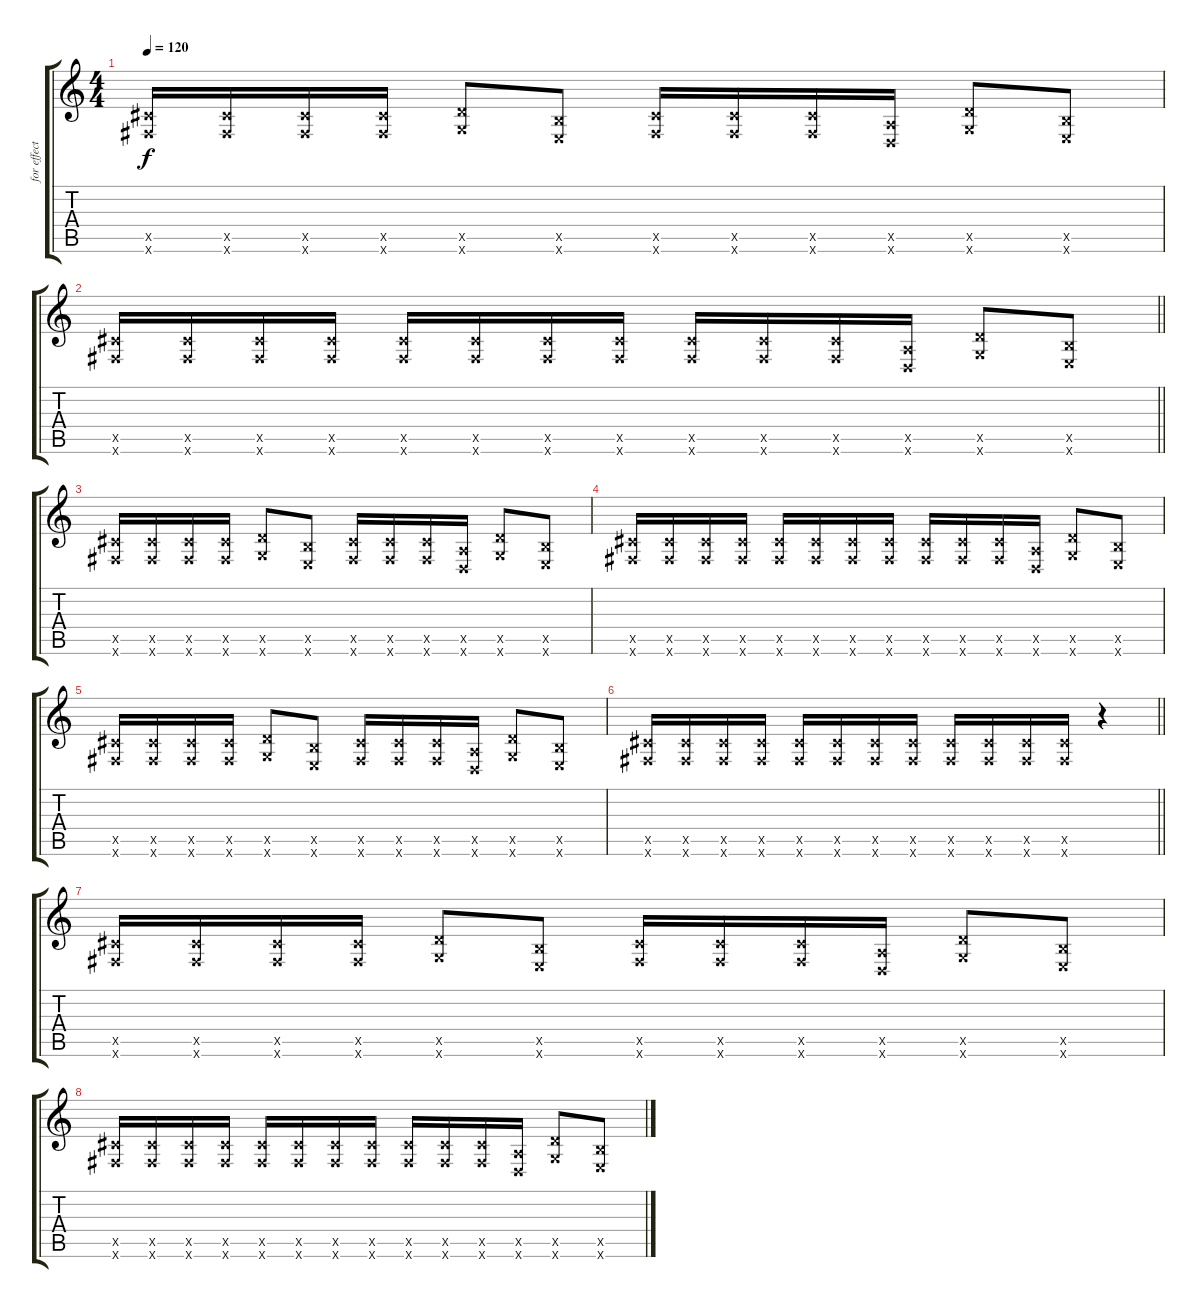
\track ("for effect" "for effect") {instrument distortionguitar}
\staff {score tabs}
\tuning (E4 B3 G3 D3 A2 D2) {hide}
\ts (4 4)
\tempo 120
\clef g2
\ks c
(4.5{x} 4.6{x}).16{dy f} (4.5{x} 4.6{x}).16 (4.5{x} 4.6{x}).16 (4.5{x} 4.6{x}).16 (5.5{x} 5.6{x}).8 (2.5{x} 2.6{x}).8 (4.5{x} 4.6{x}).16 (4.5{x} 4.6{x}).16 (4.5{x} 4.6{x}).16 (0.5{x} 0.6{x}).16 (5.5{x} 5.6{x}).8 (2.5{x} 2.6{x}).8 |
\barLineRight lightlight
(4.5{x} 4.6{x}).16 (4.5{x} 4.6{x}).16 (4.5{x} 4.6{x}).16 (4.5{x} 4.6{x}).16 (4.5{x} 4.6{x}).16 (4.5{x} 4.6{x}).16 (4.5{x} 4.6{x}).16 (4.5{x} 4.6{x}).16 (4.5{x} 4.6{x}).16 (4.5{x} 4.6{x}).16 (4.5{x} 4.6{x}).16 (0.5{x} 0.6{x}).16 (5.5{x} 5.6{x}).8 (2.5{x} 2.6{x}).8 |
(4.5{x} 4.6{x}).16 (4.5{x} 4.6{x}).16 (4.5{x} 4.6{x}).16 (4.5{x} 4.6{x}).16 (5.5{x} 5.6{x}).8 (2.5{x} 2.6{x}).8 (4.5{x} 4.6{x}).16 (4.5{x} 4.6{x}).16 (4.5{x} 4.6{x}).16 (0.5{x} 0.6{x}).16 (5.5{x} 5.6{x}).8 (2.5{x} 2.6{x}).8 |
(4.5{x} 4.6{x}).16 (4.5{x} 4.6{x}).16 (4.5{x} 4.6{x}).16 (4.5{x} 4.6{x}).16 (4.5{x} 4.6{x}).16 (4.5{x} 4.6{x}).16 (4.5{x} 4.6{x}).16 (4.5{x} 4.6{x}).16 (4.5{x} 4.6{x}).16 (4.5{x} 4.6{x}).16 (4.5{x} 4.6{x}).16 (0.5{x} 0.6{x}).16 (5.5{x} 5.6{x}).8 (2.5{x} 2.6{x}).8 |
(4.5{x} 4.6{x}).16 (4.5{x} 4.6{x}).16 (4.5{x} 4.6{x}).16 (4.5{x} 4.6{x}).16 (5.5{x} 5.6{x}).8 (2.5{x} 2.6{x}).8 (4.5{x} 4.6{x}).16 (4.5{x} 4.6{x}).16 (4.5{x} 4.6{x}).16 (0.5{x} 0.6{x}).16 (5.5{x} 5.6{x}).8 (2.5{x} 2.6{x}).8 |
\barLineRight lightlight
(4.5{x} 4.6{x}).16 (4.5{x} 4.6{x}).16 (4.5{x} 4.6{x}).16 (4.5{x} 4.6{x}).16 (4.5{x} 4.6{x}).16 (4.5{x} 4.6{x}).16 (4.5{x} 4.6{x}).16 (4.5{x} 4.6{x}).16 (4.5{x} 4.6{x}).16 (4.5{x} 4.6{x}).16 (4.5{x} 4.6{x}).16 (4.5{x} 4.6{x}).16 r.4 |
(4.5{x} 4.6{x}).16 (4.5{x} 4.6{x}).16 (4.5{x} 4.6{x}).16 (4.5{x} 4.6{x}).16 (5.5{x} 5.6{x}).8 (2.5{x} 2.6{x}).8 (4.5{x} 4.6{x}).16 (4.5{x} 4.6{x}).16 (4.5{x} 4.6{x}).16 (0.5{x} 0.6{x}).16 (5.5{x} 5.6{x}).8 (2.5{x} 2.6{x}).8 |
(4.5{x} 4.6{x}).16 (4.5{x} 4.6{x}).16 (4.5{x} 4.6{x}).16 (4.5{x} 4.6{x}).16 (4.5{x} 4.6{x}).16 (4.5{x} 4.6{x}).16 (4.5{x} 4.6{x}).16 (4.5{x} 4.6{x}).16 (4.5{x} 4.6{x}).16 (4.5{x} 4.6{x}).16 (4.5{x} 4.6{x}).16 (0.5{x} 0.6{x}).16 (5.5{x} 5.6{x}).8 (2.5{x} 2.6{x}).8
